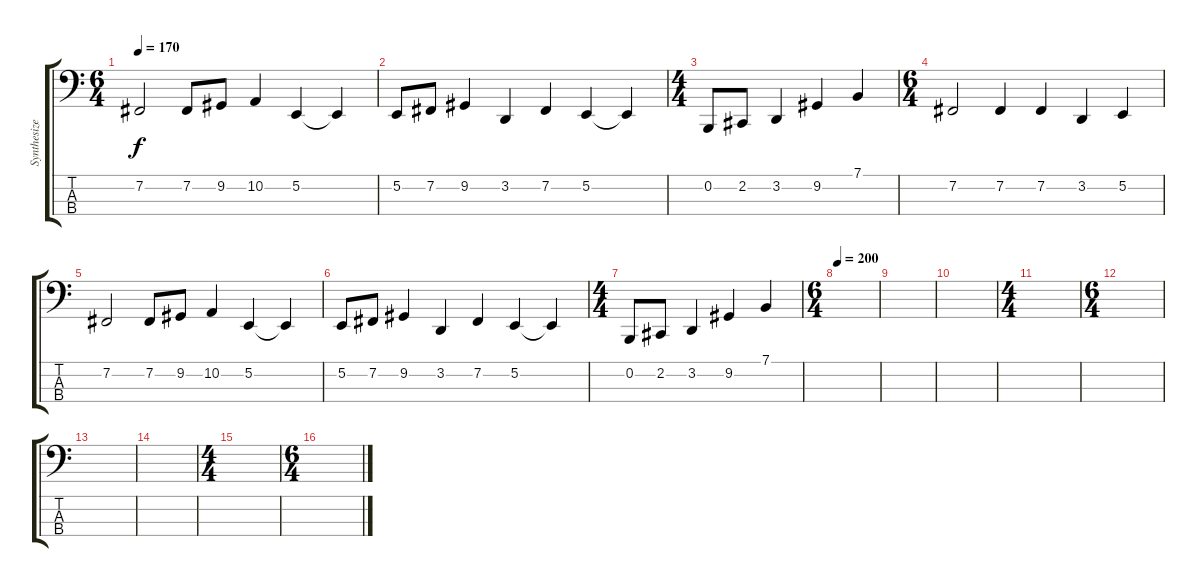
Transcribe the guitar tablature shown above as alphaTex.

\track ("Synthesizer 4" "Synthesize") {instrument lead2sawtooth}
\staff {score tabs}
\tuning (E2 B1 Gb1 Db1) {hide}
\ts (6 4)
\tempo 170
\clef f4
\ks c
7.2.2{dy f} 7.2.8 9.2.8 10.2.4 5.2.4 5.2{t}.4 |
5.2.8 7.2.8 9.2.4 3.2.4 7.2.4 5.2.4 5.2{t}.4 |
\ts (4 4)
0.2.8 2.2.8 3.2.4 9.2.4 7.1.4 |
\ts (6 4)
7.2.2 7.2.4 7.2.4 3.2.4 5.2.4 |
7.2.2 7.2.8 9.2.8 10.2.4 5.2.4 5.2{t}.4 |
5.2.8 7.2.8 9.2.4 3.2.4 7.2.4 5.2.4 5.2{t}.4 |
\ts (4 4)
0.2.8 2.2.8 3.2.4 9.2.4 7.1.4 |
\ts (6 4)
\tempo 200
|
|
|
\ts (4 4)
|
\ts (6 4)
|
|
|
\ts (4 4)
|
\ts (6 4)
